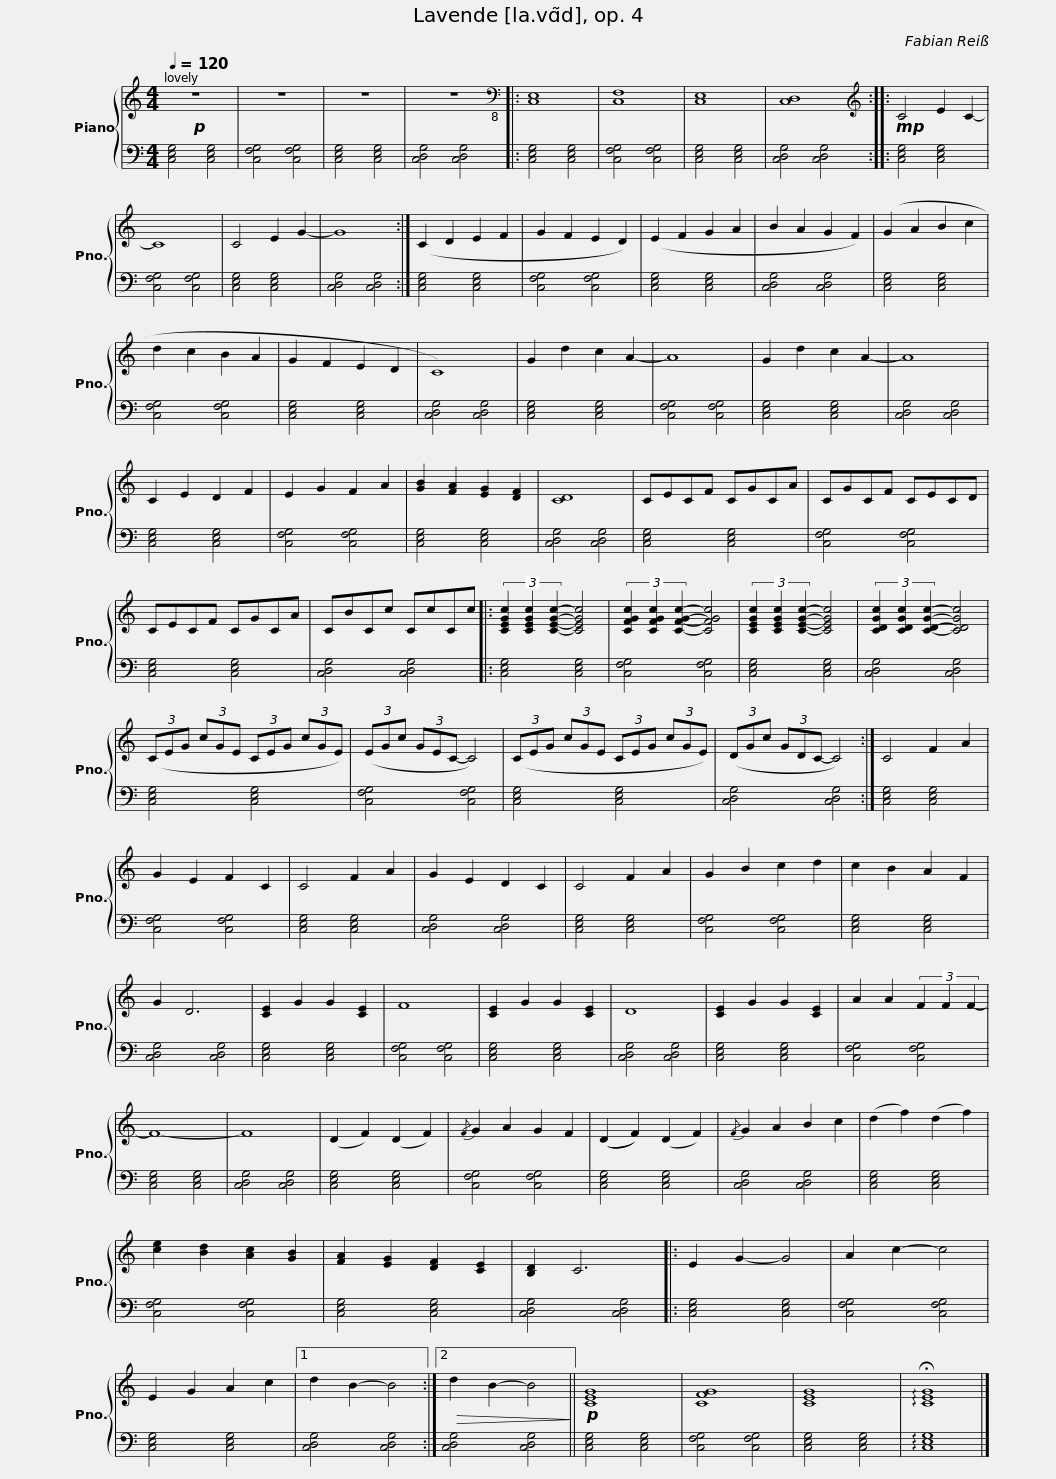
X:1
%%score { 1 | 2 }
L:1/8
Q:1/4=120
M:4/4
I:linebreak $
K:C
V:1 treble
V:2 bass
V:1
!p! z8 | z8 | z8 | z8 |:$[K:bass-8] [C,E,]8 | %5
 [C,F,]8 | [C,E,]8 | [C,D,]8 ::$[K:treble]!mp! C4 E2 C2- | C8 | %10
 C4 E2 G2- | G8 :|$ (C2 D2 E2 F2 | G2 F2 E2 D2) | (E2 F2 G2 A2 | %15
 B2 A2 G2 F2) |$ (G2 A2 B2 c2 | d2 c2 B2 A2 | G2 F2 E2 D2 | C8) |$ %20
 G2 d2 c2 A2- | A8 | G2 d2 c2 A2- | A8 |$ C2 E2 D2 F2 | %25
 E2 G2 F2 A2 | [GB]2 [FA]2 [EG]2 [DF]2 | [CD]8 |$ CECF CGCA | CGCF CECD | %30
 CECF CGCA | CBCc CcCc |:$ (3[CEGc]2 [CEGc]2 [CEGc]2- [CEGc]4 | (3[CFGc]2 [CFGc]2 [CFGc]2- [CFGc]4 | (3[CEGc]2 [CEGc]2 [CEGc]2- [CEGc]4 | %35
 (3[CDGc]2 [CDGc]2 [CDGc]2- [CDGc]4 |$ (3(CEG (3cGE (3CEG (3cGE) | (3(EGc (3GEC- C4) | (3(CEG (3cGE (3CEG (3cGE) | (3(DGc (3GDC- C4) :|$ %40
 C4 F2 A2 | G2 E2 F2 C2 | C4 F2 A2 | G2 E2 D2 C2 |$ C4 F2 A2 | %45
 G2 B2 c2 d2 | c2 B2 A2 F2 | G2 D6 |$ [CE]2 G2 G2 [CE]2 | F8 | %50
 [CE]2 G2 G2 [CE]2 | D8 |$ [CE]2 G2 G2 [CE]2 | A2 A2 (3F2 F2 F2- | F8- | %55
 F8 |$ (D2 F2) (D2 F2) |{/F} G2 A2 G2 F2 | ((D2 F2)) (D2 F2) |{/F} G2 A2 B2 c2 |$ %60
 (d2 f2) (d2 f2) | [ce]2 [Bd]2 [Ac]2 [GB]2 | [FA]2 [EG]2 [DF]2 [CE]2 | [B,D]2 C6 |:$ E2 G2- G4 | %65
 A2 c2- c4 | E2 G2 A2 c2 |1 d2 B2- B4 :|2!>(! d2 B2- B4!>)! ||$!p! [CEG]8 | %70
 [CFG]8 | [CEG]8 | !arpeggio!!fermata![CEG]8 |] %73
V:2
 [C,E,G,]4 [C,E,G,]4 | [C,F,G,]4 [C,F,G,]4 | [C,E,G,]4 [C,E,G,]4 | [C,D,G,]4 [C,D,G,]4 |:$ [C,E,G,]4 [C,E,G,]4 | %5
 [C,F,G,]4 [C,F,G,]4 | [C,E,G,]4 [C,E,G,]4 | [C,D,G,]4 [C,D,G,]4 ::$ [C,E,G,]4 [C,E,G,]4 | [C,F,G,]4 [C,F,G,]4 | %10
 [C,E,G,]4 [C,E,G,]4 | [C,D,G,]4 [C,D,G,]4 :|$ [C,E,G,]4 [C,E,G,]4 | [C,F,G,]4 [C,F,G,]4 | [C,E,G,]4 [C,E,G,]4 | %15
 [C,D,G,]4 [C,D,G,]4 |$ [C,E,G,]4 [C,E,G,]4 | [C,F,G,]4 [C,F,G,]4 | [C,E,G,]4 [C,E,G,]4 | [C,D,G,]4 [C,D,G,]4 |$ %20
 [C,E,G,]4 [C,E,G,]4 | [C,F,G,]4 [C,F,G,]4 | [C,E,G,]4 [C,E,G,]4 | [C,D,G,]4 [C,D,G,]4 |$ [C,E,G,]4 [C,E,G,]4 | %25
 [C,F,G,]4 [C,F,G,]4 | [C,E,G,]4 [C,E,G,]4 | [C,D,G,]4 [C,D,G,]4 |$ [C,E,G,]4 [C,E,G,]4 | [C,F,G,]4 [C,F,G,]4 | %30
 [C,E,G,]4 [C,E,G,]4 | [C,D,G,]4 [C,D,G,]4 |:$ [C,E,G,]4 [C,E,G,]4 | [C,F,G,]4 [C,F,G,]4 | [C,E,G,]4 [C,E,G,]4 | %35
 [C,D,G,]4 [C,D,G,]4 |$ [C,E,G,]4 [C,E,G,]4 | [C,F,G,]4 [C,F,G,]4 | [C,E,G,]4 [C,E,G,]4 | [C,D,G,]4 [C,D,G,]4 :|$ %40
 [C,E,G,]4 [C,E,G,]4 | [C,F,G,]4 [C,F,G,]4 | [C,E,G,]4 [C,E,G,]4 | [C,D,G,]4 [C,D,G,]4 |$ [C,E,G,]4 [C,E,G,]4 | %45
 [C,F,G,]4 [C,F,G,]4 | [C,E,G,]4 [C,E,G,]4 | [C,D,G,]4 [C,D,G,]4 |$ [C,E,G,]4 [C,E,G,]4 | [C,F,G,]4 [C,F,G,]4 | %50
 [C,E,G,]4 [C,E,G,]4 | [C,D,G,]4 [C,D,G,]4 |$ [C,E,G,]4 [C,E,G,]4 | [C,F,G,]4 [C,F,G,]4 | [C,E,G,]4 [C,E,G,]4 | %55
 [C,D,G,]4 [C,D,G,]4 |$ [C,E,G,]4 [C,E,G,]4 | [C,F,G,]4 [C,F,G,]4 | [C,E,G,]4 [C,E,G,]4 | [C,D,G,]4 [C,D,G,]4 |$ %60
 [C,E,G,]4 [C,E,G,]4 | [C,F,G,]4 [C,F,G,]4 | [C,E,G,]4 [C,E,G,]4 | [C,D,G,]4 [C,D,G,]4 |:$ [C,E,G,]4 [C,E,G,]4 | %65
 [C,F,G,]4 [C,F,G,]4 | [C,E,G,]4 [C,E,G,]4 |1 [C,D,G,]4 [C,D,G,]4 :|2 [C,D,G,]4 [C,D,G,]4 ||$ [C,E,G,]4 [C,E,G,]4 | %70
 [C,F,G,]4 [C,F,G,]4 | [C,E,G,]4 [C,E,G,]4 | !arpeggio![C,E,G,]8 |] %73
